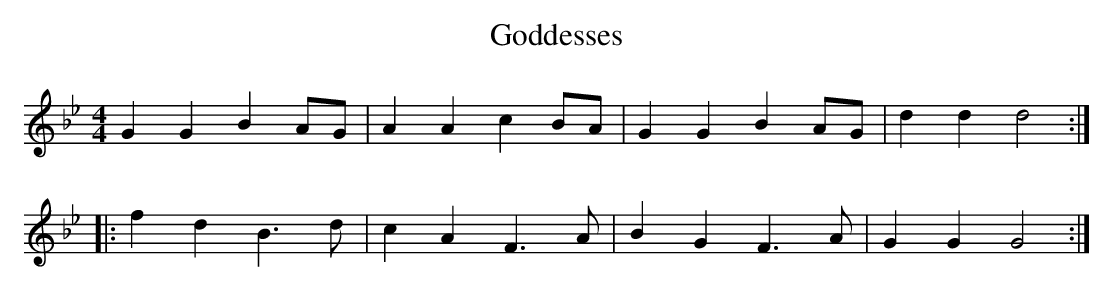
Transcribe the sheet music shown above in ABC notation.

X:1
T: Goddesses
M: 4/4
L: 1/8
K: Gm
   G2 G2 B2 AG | A2 A2 c2 BA | G2 G2 B2 AG | d2 d2 d4 :|
|: f2 d2 B3  d | c2 A2 F3  A | B2 G2 F3  A | G2 G2 G4 :|
